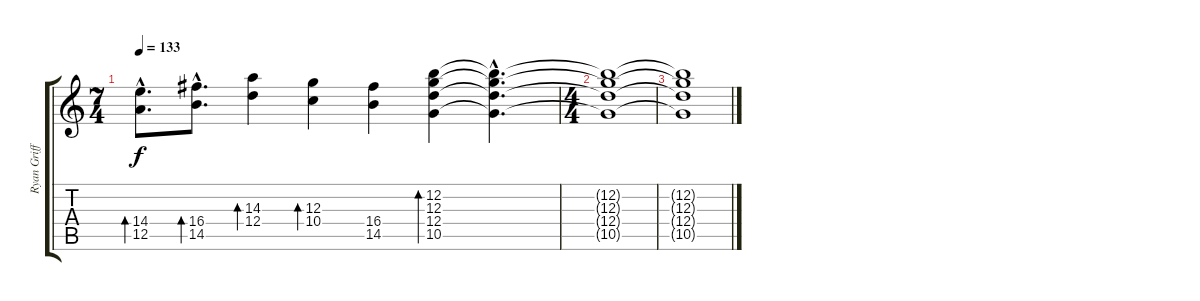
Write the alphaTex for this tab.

\track ("Ryan Griffits" "Ryan Griff") {instrument acousticguitarsteel}
\staff {score tabs}
\tuning (E4 B3 G3 D3 A2 E2) {hide}
\ts (7 4)
\tempo 133
\clef g2
\ks c
(14.4{hac} 12.5{hac}).8{d bd 60 dy f volume 9} (16.4{hac} 14.5{hac}).8{d bd 60} (14.3 12.4).4{bd 60} (12.3 10.4).4{bd 60} (16.4 14.5).4 (12.2 12.3 12.4 10.5).4{bd 240 volume 9} (12.2{hac t} 12.3{hac t} 12.4{hac t} 10.5{hac t}).4{d} |
\ts (4 4)
(12.2{t} 12.3{t} 12.4{t} 10.5{t}).1 |
(12.2{t} 12.3{t} 12.4{t} 10.5{t}).1
